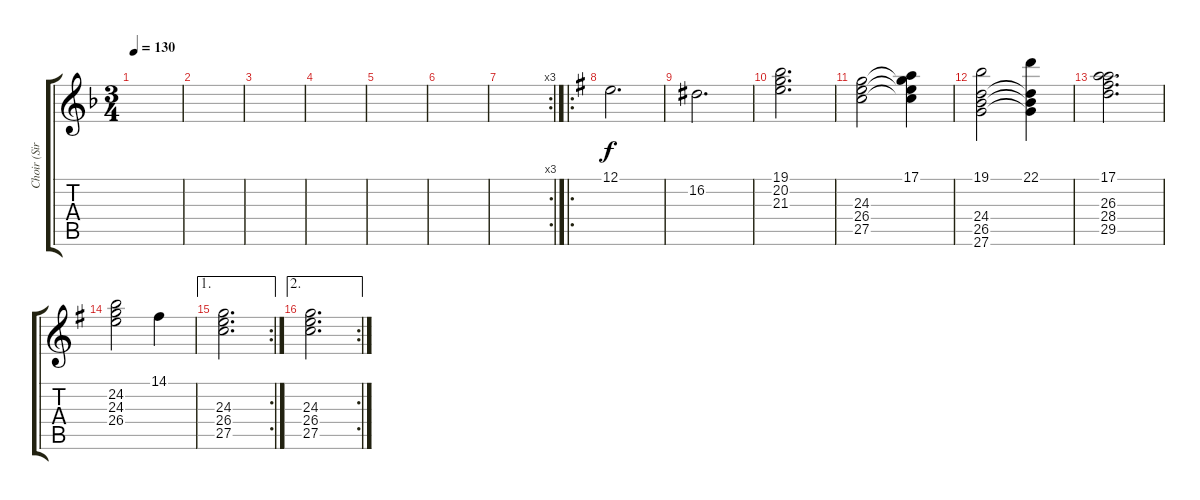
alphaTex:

\track ("Choir (Sirkku)" "Choir (Sir") {instrument pad7halo}
\staff {score tabs}
\tuning (E4 B3 G3 D3 A2 E2) {hide}
\ts (3 4)
\tempo 130
\clef g2
\ks dminor
|
|
|
|
|
|
\rc 3
|
\ro
\ks eminor
12.1.2{d volume 8} |
16.2.2{d} |
(19.1 20.2 21.3).2{d} |
(24.3 26.4 27.5).2 (17.1 24.3{t} 26.4{t} 27.5{t}).4 |
(19.1 24.4 26.5 27.6).2 (22.1 24.4{t} 26.5{t} 27.6{t}).4 |
(17.1 26.3 28.4 29.5).2{d} |
(24.2 24.3 26.4).2 14.1.4 |
\ae 1
\rc 2
(24.3 26.4 27.5).2{d} |
\ae 2
\rc 2
(24.3 26.4 27.5).2{d}
